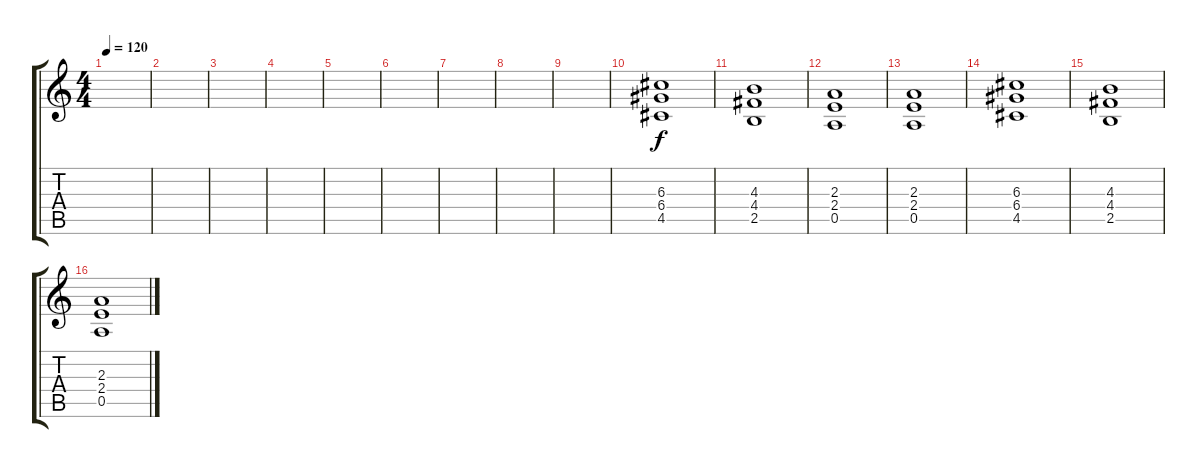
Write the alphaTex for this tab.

\track "" {instrument overdrivenguitar}
\staff {score tabs}
\tuning (E4 B3 G3 D3 A2 E2) {hide}
\ts (4 4)
\tempo 120
\clef g2
\ks c
|
|
|
|
|
|
|
|
|
(6.3 6.4 4.5).1 |
(4.3 4.4 2.5).1 |
(2.3 2.4 0.5).1 |
(2.3 2.4 0.5).1 |
(6.3 6.4 4.5).1 |
(4.3 4.4 2.5).1 |
(2.3 2.4 0.5).1
